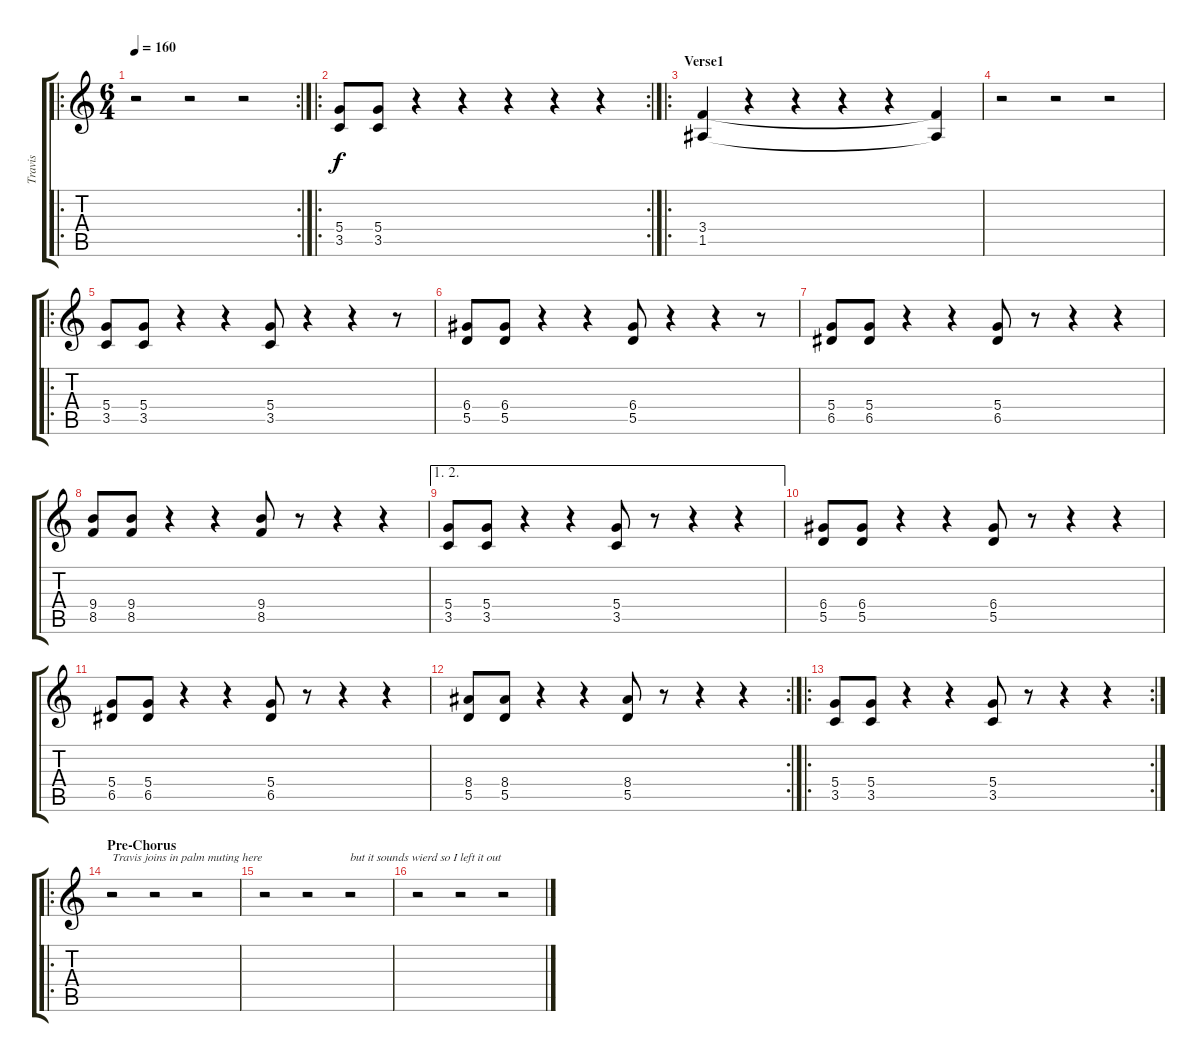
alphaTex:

\track ("Travis" "Travis") {instrument distortionguitar}
\staff {score tabs}
\tuning (E4 B3 G3 D3 A2 E2) {hide}
\ro
\rc 2
\ts (6 4)
\tempo 160
\clef g2
\ks c
r.2{dy f instrument distortionguitar} r.2 r.2 |
\ro
\rc 2
(5.4 3.5).8 (5.4 3.5).8 r.4 r.4 r.4 r.4 r.4 |
\ro
\section ("" "Verse1")
(3.4 1.5).4 r.4{volume 12} r.4{volume 11} r.4{volume 9} r.4{volume 6} (3.4{t} 1.5{t}).4 |
r.2 r.2 r.2 |
\ro
(5.4 3.5).8{volume 12} (5.4 3.5).8 r.4 r.4 (5.4 3.5).8 r.4 r.4 r.8 |
(6.4 5.5).8 (6.4 5.5).8 r.4 r.4 (6.4 5.5).8 r.4 r.4 r.8 |
(5.4 6.5).8 (5.4 6.5).8 r.4 r.4 (5.4 6.5).8 r.8 r.4 r.4 |
(9.4 8.5).8 (9.4 8.5).8 r.4 r.4 (9.4 8.5).8 r.8 r.4 r.4 |
\ae (1 2)
(5.4 3.5).8 (5.4 3.5).8 r.4 r.4 (5.4 3.5).8 r.8 r.4 r.4 |
(6.4 5.5).8 (6.4 5.5).8 r.4 r.4 (6.4 5.5).8 r.8 r.4 r.4 |
(5.4 6.5).8 (5.4 6.5).8 r.4 r.4 (5.4 6.5).8 r.8 r.4 r.4 |
\rc 2
(8.4 5.5).8 (8.4 5.5).8 r.4 r.4 (8.4 5.5).8 r.8 r.4 r.4 |
\ro
\rc 2
(5.4 3.5).8 (5.4 3.5).8 r.4 r.4 (5.4 3.5).8 r.8 r.4 r.4 |
\ro
\section ("" "Pre-Chorus")
r.2{txt "Travis joins in palm muting here"} r.2 r.2 |
r.2 r.2 r.2{txt "but it sounds wierd so I left it out"} |
r.2 r.2 r.2
